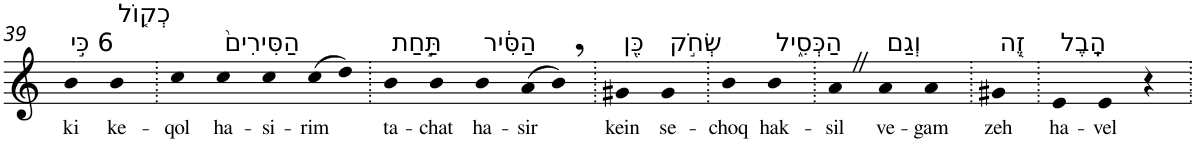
**kern	**text
*part1	*part1
*staff1	*staff1
*I"Piano	*
*I'Pno	*
!!LO:PB:g=z
*clefG2	*
*k[]	*
=39	=39
!LO:TX:a:t=6 כִּ֣י	!
!	!LO:LY:b
4b	ki
!LO:TX:a:t=כְק֤וֹל	!
!	!LO:LY:b
4b	ke-
=40.	=40.
!	!LO:LY:b
4cc	-qol
!LO:TX:a:t=הַסִּירִים֙	!
!	!LO:LY:b
4cc	ha-
!	!LO:LY:b
4cc	-si-
!	!LO:LY:b
(>8cc	-rim
8dd)	.
=41.	=41.
!LO:TX:a:t=תַּ֣חַת	!
!	!LO:LY:b
4b	ta-
!	!LO:LY:b
4b	-chat
!LO:TX:a:t=הַסִּ֔יר	!
!	!LO:LY:b
4b	ha-
!	!LO:LY:b
(>8a	-sir
8b,)	.
=42.	=42.
!LO:TX:a:t=כֵּ֖ן	!
!	!LO:LY:b
4g#X	kein
!LO:TX:a:t=שְׂחֹ֣ק	!
!	!LO:LY:b
4g#	se-
=43.	=43.
!	!LO:LY:b
4b	-choq
!LO:TX:a:t=הַכְּסִ֑יל	!
!	!LO:LY:b
4b	hak-
=44.	=44.
!	!LO:LY:b
4aZ	-sil
!LO:TX:a:t=וְגַם	!
!	!LO:LY:b
4a	ve-
!	!LO:LY:b
4a	-gam
=45.	=45.
!LO:TX:a:t=זֶ֖ה	!
!	!LO:LY:b
4g#X	zeh
=46.	=46.
!LO:TX:a:t=הָֽבֶל	!
!	!LO:LY:b
4e	ha-
!	!LO:LY:b
4e	-vel
4r	.
=.	=.
*-	*-
